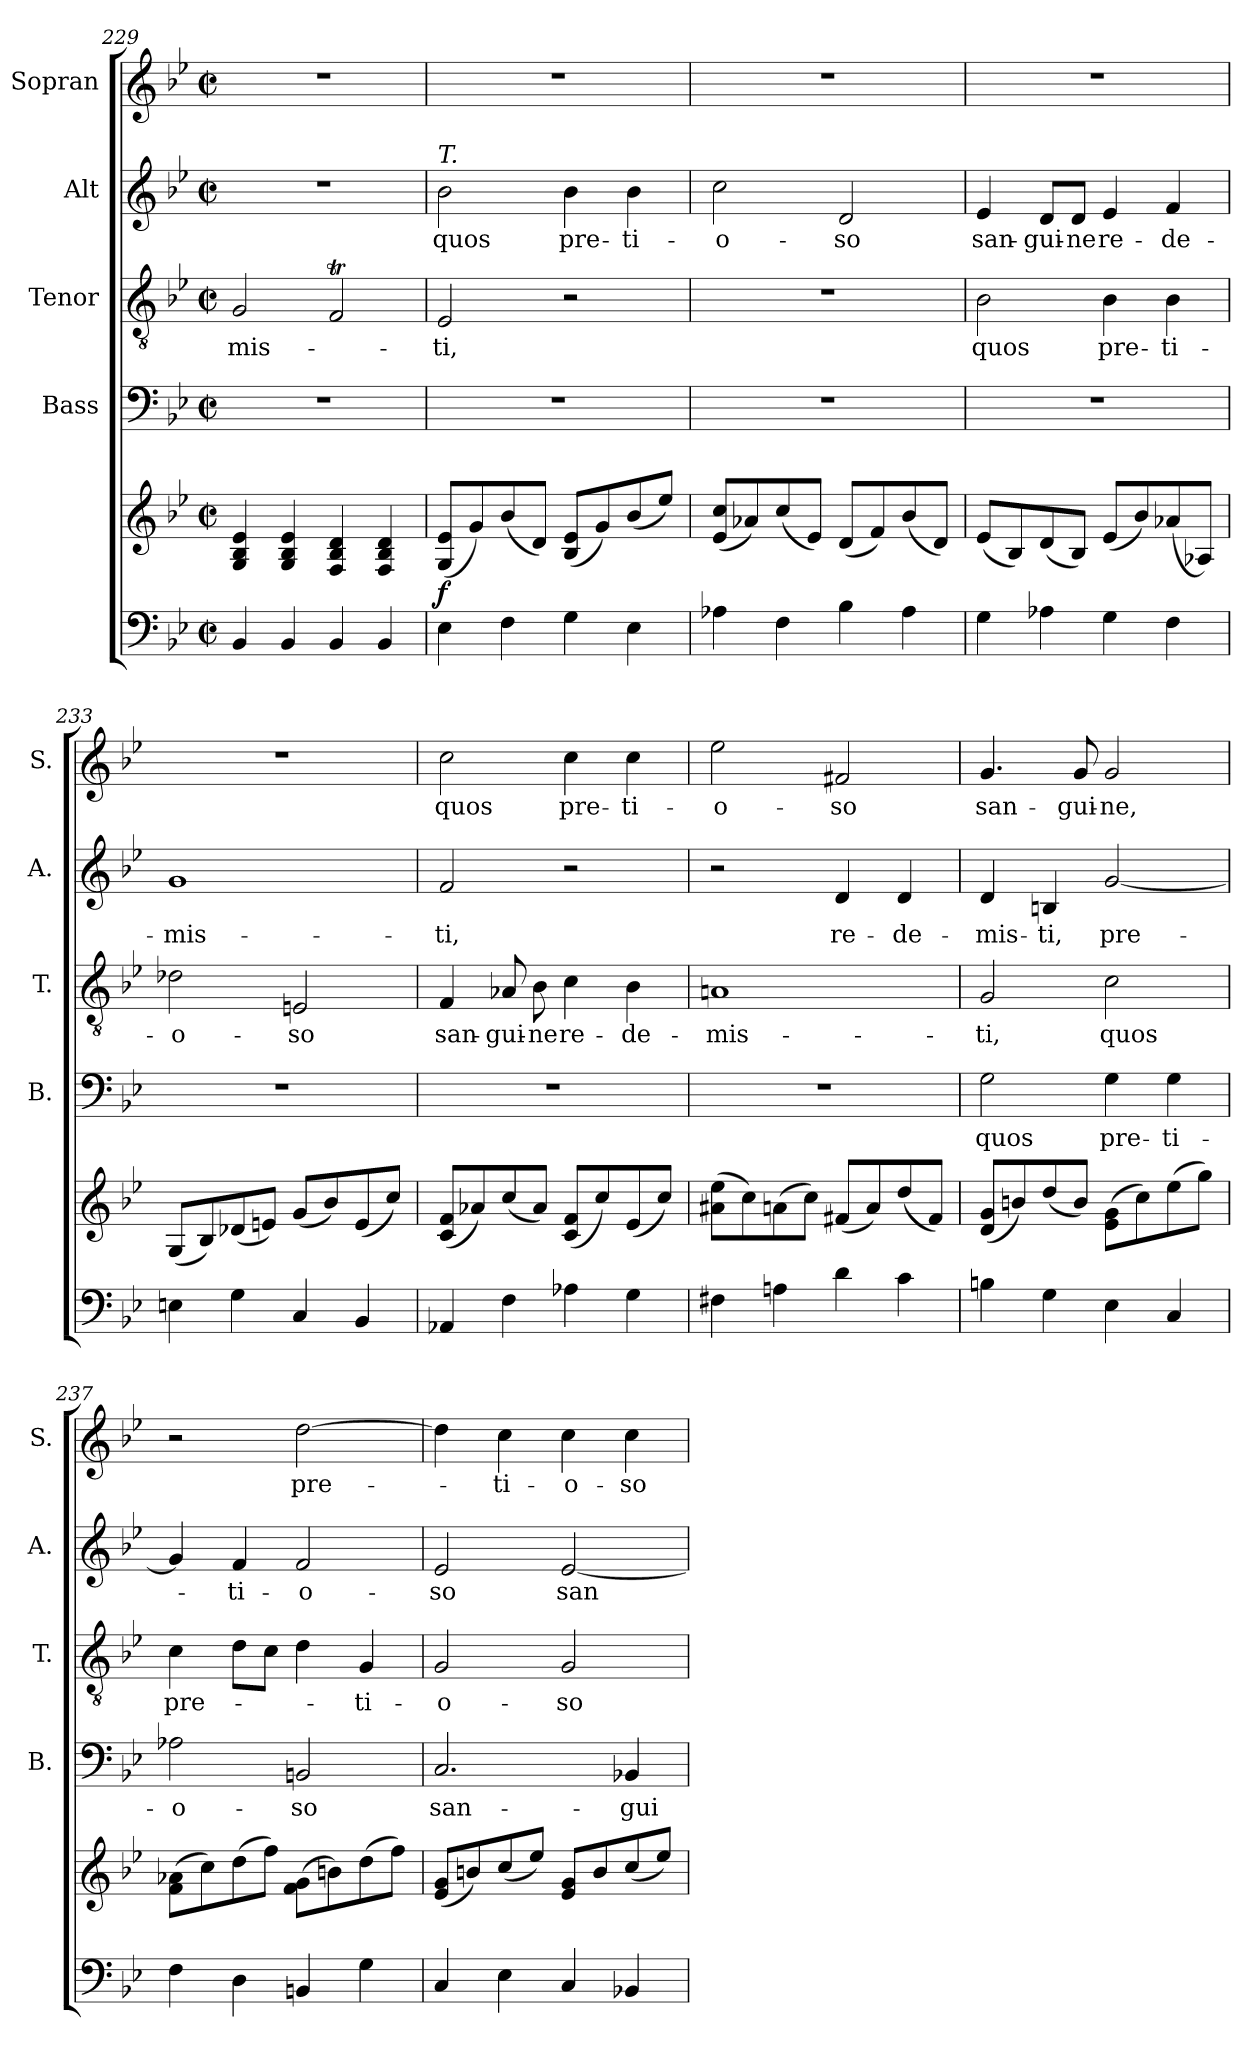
**kern	**kern	**dynam	**kern	**text	**kern	**text	**kern	**text	**kern	**text
*part5	*part5	*part5	*part4	*part4	*part3	*part3	*part2	*part2	*part1	*part1
*staff6	*staff5	*staff5/6	*staff4	*staff4	*staff3	*staff3	*staff2	*staff2	*staff1	*staff1
*	*	*	*I"Bass	*	*I"Tenor	*	*I"Alt	*	*I"Sopran	*
*	*	*	*I'B.	*	*I'T.	*	*I'A.	*	*I'S.	*
!!LO:PB:g=z
*clefF4	*clefG2	*	*clefF4	*	*clefGv2	*	*clefG2	*	*clefG2	*
*k[b-e-]	*k[b-e-]	*	*k[b-e-]	*	*k[b-e-]	*	*k[b-e-]	*	*k[b-e-]	*
*B-:	*B-:	*	*B-:	*	*B-:	*	*B-:	*	*B-:	*
*M2/2	*M2/2	*	*M2/2	*	*M2/2	*	*M2/2	*	*M2/2	*
*met(c|)	*met(c|)	*	*met(c|)	*	*met(c|)	*	*met(c|)	*	*met(c|)	*
=229	=229	=229	=229	=229	=229	=229	=229	=229	=229	=229
!	!	!	!	!	!	!LO:LY:b	!	!	!	!
4BB-/	4G/ 4B-/ 4e-/	.	1r	.	2G/	-mis-	1r	.	1r	.
4BB-/	4G/ 4B-/ 4e-/	.	.	.	.	.	.	.	.	.
4BB-/	4F/ 4B-/ 4d/	.	.	.	2FT/	.	.	.	.	.
4BB-/	4F/ 4B-/ 4d/	.	.	.	.	.	.	.	.	.
=230	=230	=230	=230	=230	=230	=230	=230	=230	=230	=230
!	!	!	!	!	!	!	!LO:TX:a:i:t=T.	!	!	!
!	!	!LO:DY:a=2	!	!	!	!LO:LY:b	!	!LO:LY:b	!	!
4E-\	(<8G/ 8e-/L	f	1r	.	2E-/	-ti,	2b-\	quos	1r	.
.	8g/)	.	.	.	.	.	.	.	.	.
4F\	(<8b-/	.	.	.	.	.	.	.	.	.
.	8d/J)	.	.	.	.	.	.	.	.	.
!	!	!	!	!	!	!	!	!LO:LY:b	!	!
4G\	(<8B-/ 8e-/L	.	.	.	2r	.	4b-\	pre-	.	.
.	8g/)	.	.	.	.	.	.	.	.	.
!	!	!	!	!	!	!	!	!LO:LY:b	!	!
4E-\	(<8b-/	.	.	.	.	.	4b-\	-ti-	.	.
.	8ee-/J)	.	.	.	.	.	.	.	.	.
=231	=231	=231	=231	=231	=231	=231	=231	=231	=231	=231
!	!	!	!	!	!	!	!	!LO:LY:b	!	!
4A-X\	(<8e-/ 8cc/L	.	1r	.	1r	.	2cc\	-o-	1r	.
.	8a-X/)	.	.	.	.	.	.	.	.	.
4F\	(<8cc/	.	.	.	.	.	.	.	.	.
.	8e-/J)	.	.	.	.	.	.	.	.	.
!	!	!	!	!	!	!	!	!LO:LY:b	!	!
4B-\	(<8d/L	.	.	.	.	.	2d/	-so	.	.
.	8f/)	.	.	.	.	.	.	.	.	.
4A-\	(<8b-/	.	.	.	.	.	.	.	.	.
.	8d/J)	.	.	.	.	.	.	.	.	.
=232	=232	=232	=232	=232	=232	=232	=232	=232	=232	=232
!	!	!	!	!	!	!LO:LY:b	!	!LO:LY:b	!	!
4G\	(<8e-/L	.	1r	.	2B-\	quos	4e-/	san-	1r	.
.	8B-/)	.	.	.	.	.	.	.	.	.
!	!	!	!	!	!	!	!	!LO:LY:b	!	!
4A-X\	(<8d/	.	.	.	.	.	8d/L	-gui-	.	.
!	!	!	!	!	!	!	!	!LO:LY:b	!	!
.	8B-/J)	.	.	.	.	.	8d/J	-ne	.	.
!	!	!	!	!	!	!LO:LY:b	!	!LO:LY:b	!	!
4G\	(<8e-/L	.	.	.	4B-\	pre-	4e-/	re-	.	.
.	8b-/)	.	.	.	.	.	.	.	.	.
!	!	!	!	!	!	!LO:LY:b	!	!LO:LY:b	!	!
4F\	(<8a-X/	.	.	.	4B-\	-ti-	4f/	-de-	.	.
.	8A-X/J)	.	.	.	.	.	.	.	.	.
=233	=233	=233	=233	=233	=233	=233	=233	=233	=233	=233
!	!	!	!	!	!	!LO:LY:b	!	!LO:LY:b	!	!
4En\	(<8G/L	.	1r	.	2d-X\	-o-	1g	-mis-	1r	.
.	8B-/)	.	.	.	.	.	.	.	.	.
4G\	(<8d-X/	.	.	.	.	.	.	.	.	.
.	8en/J)	.	.	.	.	.	.	.	.	.
!	!	!	!	!	!	!LO:LY:b	!	!	!	!
4C/	(<8g/L	.	.	.	2En/	-so	.	.	.	.
.	8b-/)	.	.	.	.	.	.	.	.	.
4BB-/	(<8e/	.	.	.	.	.	.	.	.	.
.	8cc/J)	.	.	.	.	.	.	.	.	.
!!LO:LB:g=z
=234	=234	=234	=234	=234	=234	=234	=234	=234	=234	=234
!	!	!	!	!	!	!LO:LY:b	!	!LO:LY:b	!	!LO:LY:b
4AA-X/	(<8c/ 8f/L	.	1r	.	4F/	san-	2f/	-ti,	2cc\	quos
.	8a-X/)	.	.	.	.	.	.	.	.	.
!	!	!	!	!	!	!LO:LY:b	!	!	!	!
4F\	(<8cc/	.	.	.	8A-X/	-gui-	.	.	.	.
!	!	!	!	!	!	!LO:LY:b	!	!	!	!
.	8a-/J)	.	.	.	8B-\	-ne	.	.	.	.
!	!	!	!	!	!	!LO:LY:b	!	!	!	!LO:LY:b
4A-X\	(<8c/ 8f/L	.	.	.	4c\	re-	2r	.	4cc\	pre-
.	8cc/)	.	.	.	.	.	.	.	.	.
!	!	!	!	!	!	!LO:LY:b	!	!	!	!LO:LY:b
4G\	(<8e-/	.	.	.	4B-\	-de-	.	.	4cc\	-ti-
.	8cc/J)	.	.	.	.	.	.	.	.	.
=235	=235	=235	=235	=235	=235	=235	=235	=235	=235	=235
!	!	!	!	!	!	!LO:LY:b	!	!	!	!LO:LY:b
4F#X\	(>8a#X\ 8ee-\L	.	1r	.	1An	-mis-	2r	.	2ee-\	-o-
.	8cc\)	.	.	.	.	.	.	.	.	.
4An\	(>8an\	.	.	.	.	.	.	.	.	.
.	8cc\J)	.	.	.	.	.	.	.	.	.
!	!	!	!	!	!	!	!	!LO:LY:b	!	!LO:LY:b
4d\	(<8f#X/L	.	.	.	.	.	4d/	re-	2f#X/	-so
.	8a/)	.	.	.	.	.	.	.	.	.
!	!	!	!	!	!	!	!	!LO:LY:b	!	!
4c\	(<8dd/	.	.	.	.	.	4d/	-de-	.	.
.	8f#/J)	.	.	.	.	.	.	.	.	.
=236	=236	=236	=236	=236	=236	=236	=236	=236	=236	=236
!	!	!	!	!LO:LY:b	!	!LO:LY:b	!	!LO:LY:b	!	!LO:LY:b
4Bn\	(<8d/ 8g/L	.	2G\	quos	2G/	-ti,	4d/	-mis-	4.g/	san-
.	8bn/)	.	.	.	.	.	.	.	.	.
!	!	!	!	!	!	!	!	!LO:LY:b	!	!
4G\	(<8dd/	.	.	.	.	.	4Bn/	-ti,	.	.
!	!	!	!	!	!	!	!	!	!	!LO:LY:b
.	8b/J)	.	.	.	.	.	.	.	8g/	-gui-
!	!	!	!	!LO:LY:b	!	!LO:LY:b	!	!LO:LY:b	!	!LO:LY:b
4E-\	(>8e-\ 8g\L	.	4G\	pre-	2c\	quos	[2g/	pre-	2g/	-ne,
.	8cc\)	.	.	.	.	.	.	.	.	.
!	!	!	!	!LO:LY:b	!	!	!	!	!	!
4C/	(>8ee-\	.	4G\	-ti-	.	.	.	.	.	.
.	8gg\J)	.	.	.	.	.	.	.	.	.
=237	=237	=237	=237	=237	=237	=237	=237	=237	=237	=237
!	!	!	!	!LO:LY:b	!	!LO:LY:b	!	!	!	!
4F\	(>8f\ 8a-X\L	.	2A-X\	-o-	4c\	pre-	4g/]	.	2r	.
.	8cc\)	.	.	.	.	.	.	.	.	.
!	!	!	!	!	!	!	!	!LO:LY:b	!	!
4D\	(>8dd\	.	.	.	8d\L	.	4f/	-ti-	.	.
.	8ff\J)	.	.	.	8c\J	.	.	.	.	.
!	!	!	!	!LO:LY:b	!	!	!	!LO:LY:b	!	!LO:LY:b
4BBn/	(>8f\ 8g\L	.	2BBn/	-so	4d\	.	2f/	-o-	[2dd\	pre-
.	8bn\)	.	.	.	.	.	.	.	.	.
!	!	!	!	!	!	!LO:LY:b	!	!	!	!
4G\	(>8dd\	.	.	.	4G/	-ti-	.	.	.	.
.	8ff\J)	.	.	.	.	.	.	.	.	.
!!LO:PB:g=z
=238	=238	=238	=238	=238	=238	=238	=238	=238	=238	=238
!	!	!	!	!LO:LY:b	!	!LO:LY:b	!	!LO:LY:b	!	!
4C/	(<8e-/ 8g/L	.	2.C/	san-	2G/	-o-	2e-/	-so	4dd\]	.
.	8bn/)	.	.	.	.	.	.	.	.	.
!	!	!	!	!	!	!	!	!	!	!LO:LY:b
4E-\	(<8cc/	.	.	.	.	.	.	.	4cc\	-ti-
.	8ee-/J)	.	.	.	.	.	.	.	.	.
!	!	!	!	!	!	!LO:LY:b	!	!LO:LY:b	!	!LO:LY:b
4C/	(<8e-/ 8g/L	.	.	.	2G/	-so	[2e-/	san-	4cc\	-o-
.	8b/	.	.	.	.	.	.	.	.	.
!	!	!	!	!LO:LY:b	!	!	!	!	!	!LO:LY:b
4BB-X/	(<8cc/	.	4BB-X/	-gui-	.	.	.	.	4cc\	-so
.	8ee-/J)	.	.	.	.	.	.	.	.	.
=	=	=	=	=	=	=	=	=	=	=
*-	*-	*-	*-	*-	*-	*-	*-	*-	*-	*-
